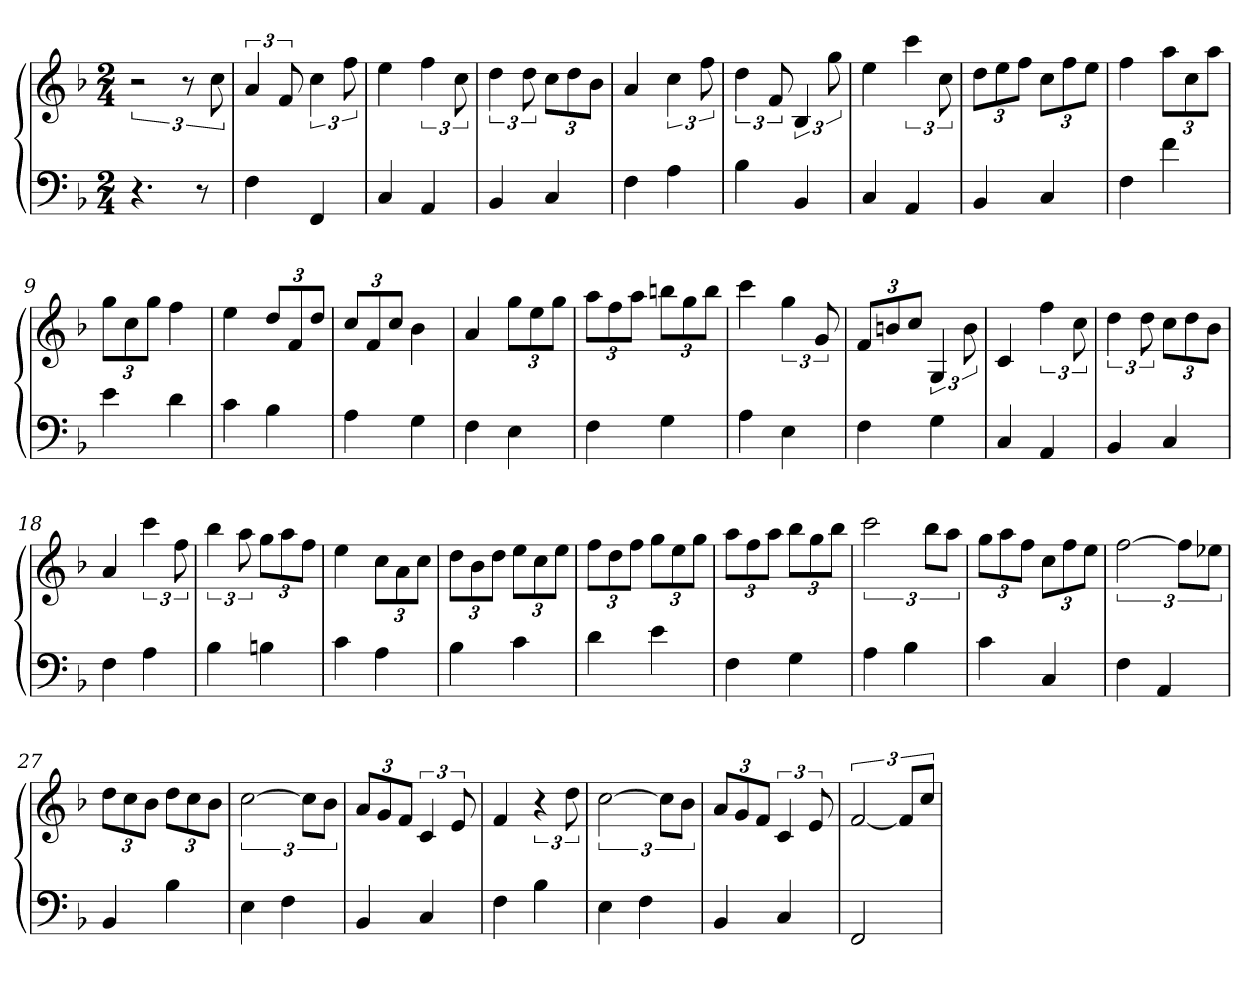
**kern	**kern
*part1	*part1
*staff2	*staff1
*k[b-]	*k[b-]
*F:	*F:
*M2/4	*M2/4
=	=
4.r	3r
.	12r
8r	.
.	12cc
=1	=1
4F	6a
.	12f
4FF	6cc
.	12ff
=2	=2
4C	4ee
4AA	6ff
.	12cc
=3	=3
4BB-	6dd
.	12dd
4C	12ccL
.	12dd
.	12b-J
=4	=4
4F	4a
4A	6cc
.	12ff
=5	=5
4B-	6dd
.	12f
4BB-	6B-
.	12gg
=6	=6
4C	4ee
4AA	6ccc
.	12cc
=7	=7
4BB-	12ddL
.	12ee
.	12ffJ
4C	12ccL
.	12ff
.	12eeJ
=8	=8
4F	4ff
4f	12aaL
.	12cc
.	12aaJ
=9	=9
4e	12ggL
.	12cc
.	12ggJ
4d	4ff
=10	=10
4c	4ee
4B-	12ddL
.	12f
.	12ddJ
=11	=11
4A	12ccL
.	12f
.	12ccJ
4G	4b-
=12	=12
4F	4a
4E	12ggL
.	12ee
.	12ggJ
=13	=13
4F	12aaL
.	12ff
.	12aaJ
4G	12bbnL
.	12gg
.	12bbJ
=14	=14
4A	4ccc
4E	6gg
.	12g
=15	=15
4F	12fL
.	12bn
.	12ccJ
4G	6G
.	12b
=16	=16
4C	4c
4AA	6ff
.	12cc
=17	=17
4BB-	6dd
.	12dd
4C	12ccL
.	12dd
.	12b-J
=18	=18
4F	4a
4A	6ccc
.	12ff
=19	=19
4B-	6bb-
.	12aa
4Bn	12ggL
.	12aa
.	12ffJ
=20	=20
4c	4ee
4A	12ccL
.	12a
.	12ccJ
=21	=21
4B-	12ddL
.	12b-
.	12ddJ
4c	12eeL
.	12cc
.	12eeJ
=22	=22
4d	12ffL
.	12dd
.	12ffJ
4e	12ggL
.	12ee
.	12ggJ
=23	=23
4F	12aaL
.	12ff
.	12aaJ
4G	12bb-L
.	12gg
.	12bb-J
=24	=24
4A	3ccc
4B-	.
.	12bb-L
.	12aaJ
=25	=25
4c	12ggL
.	12aa
.	12ffJ
4C	12ccL
.	12ff
.	12eeJ
=26	=26
4F	[3ff
4AA	.
.	12ffL]
.	12ee-XJ
=27	=27
4BB-	12ddL
.	12cc
.	12b-J
4B-	12ddL
.	12cc
.	12b-J
=28	=28
4E	[3cc
4F	.
.	12ccL]
.	12b-J
=29	=29
4BB-	12aL
.	12g
.	12fJ
4C	6c
.	12e
=30	=30
4F	4f
4B-	6r
.	12dd
=31	=31
4E	[3cc
4F	.
.	12ccL]
.	12b-J
=32	=32
4BB-	12aL
.	12g
.	12fJ
4C	6c
.	12e
=33	=33
2FF	[3f
.	12fL]
.	12ccJ
=	=
*-	*-
